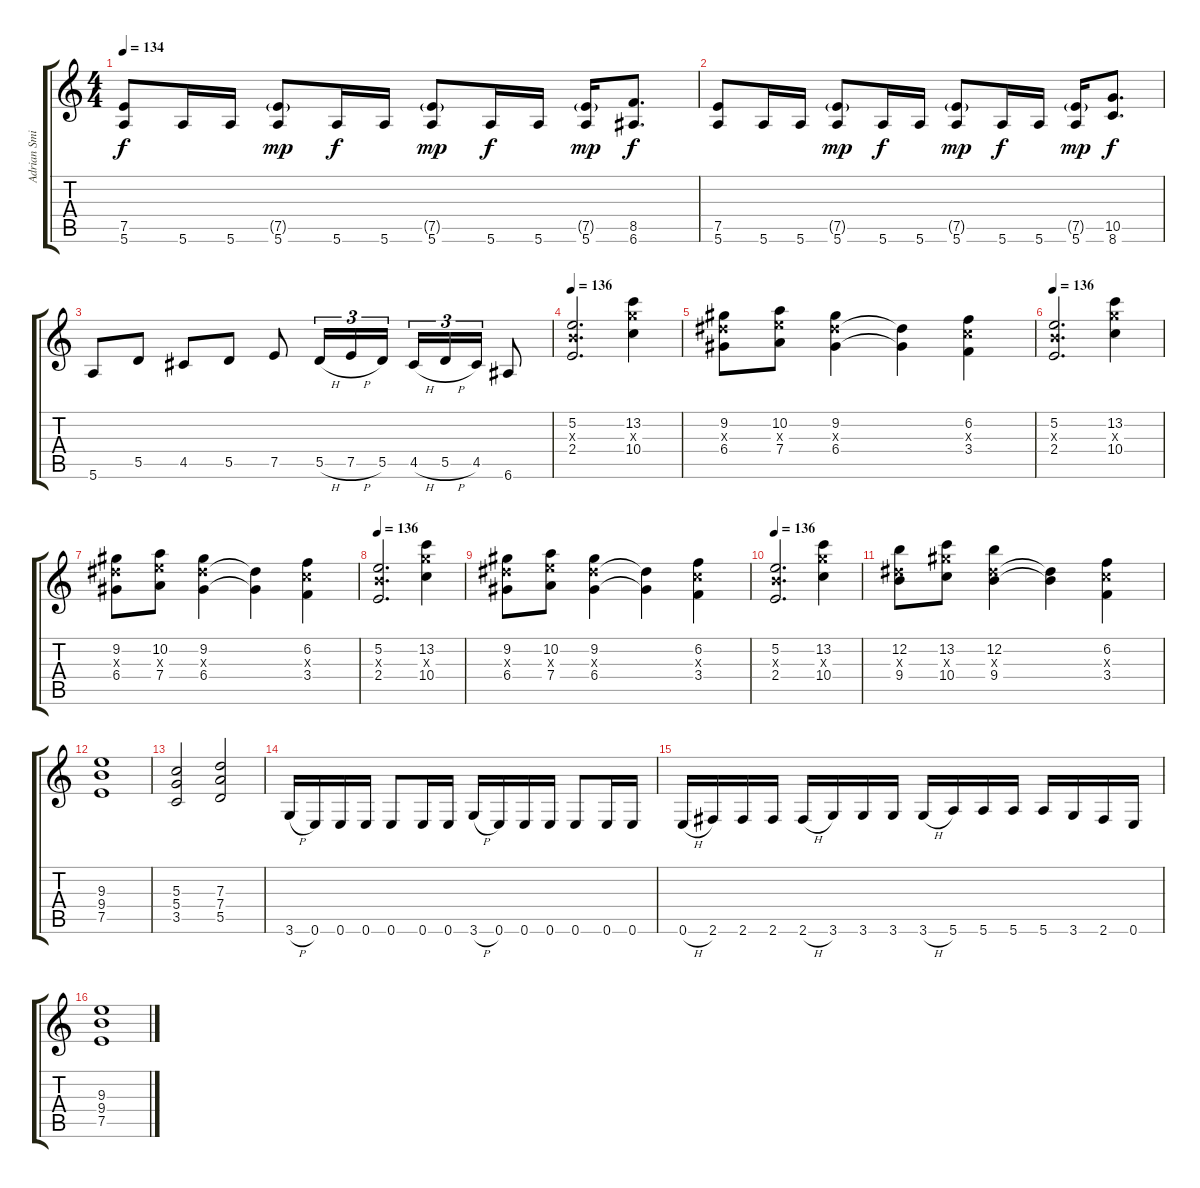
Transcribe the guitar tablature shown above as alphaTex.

\track ("Adrian Smith" "Adrian Smi") {instrument distortionguitar}
\staff {score tabs}
\tuning (E4 B3 G3 D3 A2 E2) {hide}
\ts (4 4)
\tempo 134
\clef g2
\ks c
(7.5 5.6).8{dy f} 5.6.16 5.6.16 (7.5{g} 5.6).8{dy mp} 5.6.16{dy f} 5.6.16 (7.5{g} 5.6).8{dy mp} 5.6.16{dy f} 5.6.16 (7.5{g} 5.6).16{dy mp} (8.5 6.6).8{d dy f} |
(7.5 5.6).8 5.6.16 5.6.16 (7.5{g} 5.6).8{dy mp} 5.6.16{dy f} 5.6.16 (7.5{g} 5.6).8{dy mp} 5.6.16{dy f} 5.6.16 (7.5{g} 5.6).16{dy mp} (10.5 8.6).8{d dy f} |
5.6.8 5.5.8 4.5.8 5.5.8 7.5.8 5.5{h}.16{tu (3 2)} 7.5{h}.16{tu (3 2)} 5.5.16{tu (3 2)} 4.5{h}.16{tu (3 2)} 5.5{h}.16{tu (3 2)} 4.5.16{tu (3 2)} 6.6.8 |
\tempo 136
(5.2 4.3{x} 2.4).2{d} (13.2 12.3{x} 10.4).4 |
(9.2 8.3{x} 6.4).8 (10.2 9.3{x} 7.4).8 (9.2 8.3{x} 6.4).4 (8.3{t} 6.4{t}).4 (6.2 5.3{x} 3.4).4 |
\tempo 136
(5.2 4.3{x} 2.4).2{d} (13.2 12.3{x} 10.4).4 |
(9.2 8.3{x} 6.4).8 (10.2 9.3{x} 7.4).8 (9.2 8.3{x} 6.4).4 (8.3{t} 6.4{t}).4 (6.2 5.3{x} 3.4).4 |
\tempo 136
(5.2 4.3{x} 2.4).2{d} (13.2 12.3{x} 10.4).4 |
(9.2 8.3{x} 6.4).8 (10.2 9.3{x} 7.4).8 (9.2 8.3{x} 6.4).4 (8.3{t} 6.4{t}).4 (6.2 5.3{x} 3.4).4 |
\tempo 136
(5.2 4.3{x} 2.4).2{d} (13.2 12.3{x} 10.4).4 |
(12.2 8.3{x} 9.4).8 (13.2 13.3{x} 10.4).8 (12.2 8.3{x} 9.4).4 (8.3{t} 9.4{t}).4 (6.2 5.3{x} 3.4).4 |
(9.3 9.4 7.5).1 |
(5.3 5.4 3.5).2 (7.3 7.4 5.5).2 |
3.6{h}.16 0.6.16 0.6.16 0.6.16 0.6.8 0.6.16 0.6.16 3.6{h}.16 0.6.16 0.6.16 0.6.16 0.6.8 0.6.16 0.6.16 |
0.6{h}.16 2.6.16 2.6.16 2.6.16 2.6{h}.16 3.6.16 3.6.16 3.6.16 3.6{h}.16 5.6.16 5.6.16 5.6.16 5.6.16 3.6.16 2.6.16 0.6.16 |
(9.3 9.4 7.5).1
